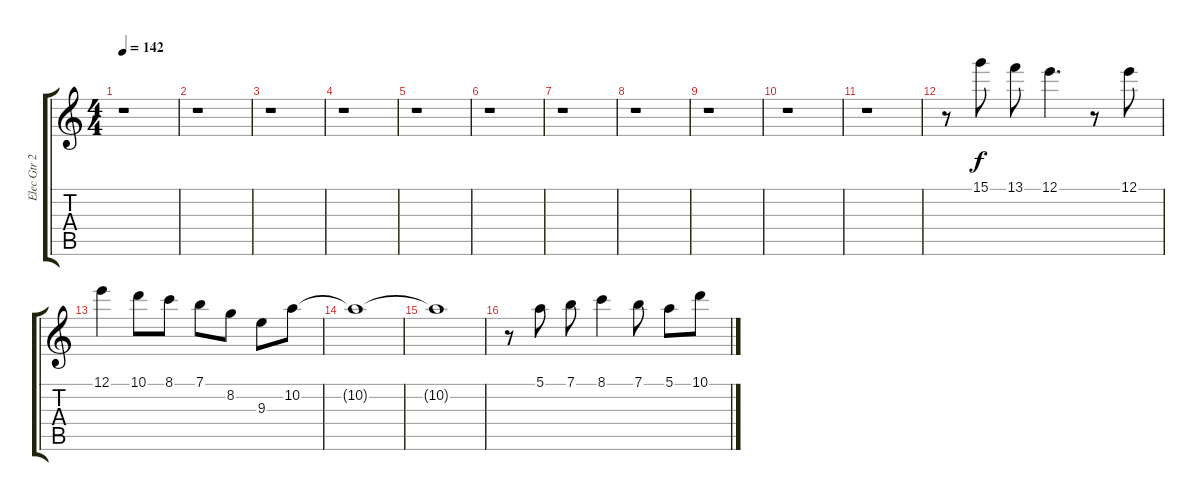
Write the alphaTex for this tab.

\track ("Elec Gtr 2" "Elec Gtr 2") {instrument overdrivenguitar}
\staff {score tabs}
\tuning (E4 B3 G3 D3 A2 E2) {hide}
\ts (4 4)
\tempo 142
\clef g2
\ks c
r.1{dy f} |
r.1 |
r.1 |
r.1 |
r.1 |
r.1 |
r.1 |
r.1 |
r.1 |
r.1 |
r.1 |
r.8 15.1.8 13.1.8 12.1.4{d} r.8 12.1.8 |
12.1.4 10.1.8 8.1.8 7.1.8 8.2.8 9.3.8 10.2.8 |
10.2{t}.1 |
10.2{t}.1 |
r.8 5.1.8{volume 14} 7.1.8 8.1.4 7.1.8 5.1.8 10.1.8
